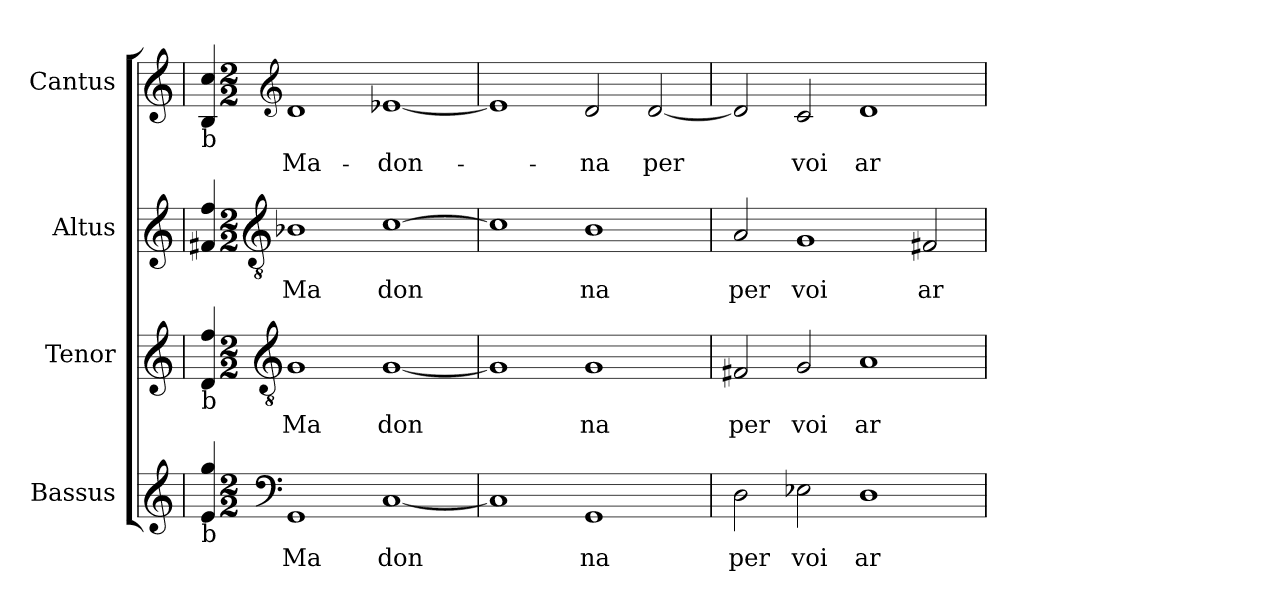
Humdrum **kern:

**kern	**text	**kern	**text	**kern	**text	**kern	**text
*part4	*part4	*part3	*part3	*part2	*part2	*part1	*part1
*staff4	*staff4	*staff3	*staff3	*staff2	*staff2	*staff1	*staff1
*I"Bassus	*	*I"Tenor	*	*I"Altus	*	*I"Cantus	*
!!LO:PB:g=z
*stria5	*	*stria5	*	*stria5	*	*stria5	*
=1	=1!	=1	=1!	=1	=1!	=1!	=1!
!	!	!	!	!	!	!LO:TX:b:t=b	!
!	!	!LO:TX:b:t=b	!	!	!	!	!
!LO:TX:b:t=b	!	!	!	!	!	!	!
4gg/ 4e/	.	4ff/ 4d/	.	4ff/ 4f#X/	.	4cc/ 4B/	.
*clefF4	*	*clefGv2	*	*clefGv2	*	*clefG2	*
*M2/2	*	*M2/2	*	*M2/2	*	*M2/2	*
*met(c|)	*	*met(c|)	*	*met(c|)	*	*met(c|)	*
!	!LO:LY:b:cj	!	!LO:LY:b:cj	!	!LO:LY:b:cj	!	!LO:LY:b:cj
1GG	Ma	1G	Ma	1B-X	Ma	1d	Ma-
!	!LO:LY:b	!	!LO:LY:b	!	!LO:LY:b	!	!LO:LY:b
[<1C	don	[<1G	don	[>1c	don	[<1e-X	-don-
=2	=2	=2	=2	=2	=2	=2	=2
1C]	.	1G]	.	1c]	.	1e-]	.
!	!LO:LY:b:cj	!	!LO:LY:b:cj	!	!LO:LY:b:cj	!	!LO:LY:b:cj
1GG	na	1G	na	1B	na	2d/	-na
!	!	!	!	!	!	!	!LO:LY:b
.	.	.	.	.	.	[<2d/	per
=3	=3	=3	=3	=3	=3	=3	=3
!	!LO:LY:b:cj	!	!LO:LY:b:cj	!	!LO:LY:b:cj	!	!
2D\	per	2F#/	per	2A/	per	2d/]	.
!	!LO:LY:b:cj	!	!LO:LY:b:cj	!	!LO:LY:b:cj	!	!LO:LY:b:cj
2E-\	voi	2G/	voi	1G	voi	2c/	voi
!	!LO:LY:b:cj	!	!LO:LY:b:cj	!	!	!	!LO:LY:b:cj
1D	ar	1A	ar	.	.	1d	ar-
!	!	!	!	!	!LO:LY:b:cj	!	!
.	.	.	.	2F#/	ar	.	.
=	=	=	=	=	=	=	=
*-	*-	*-	*-	*-	*-	*-	*-
